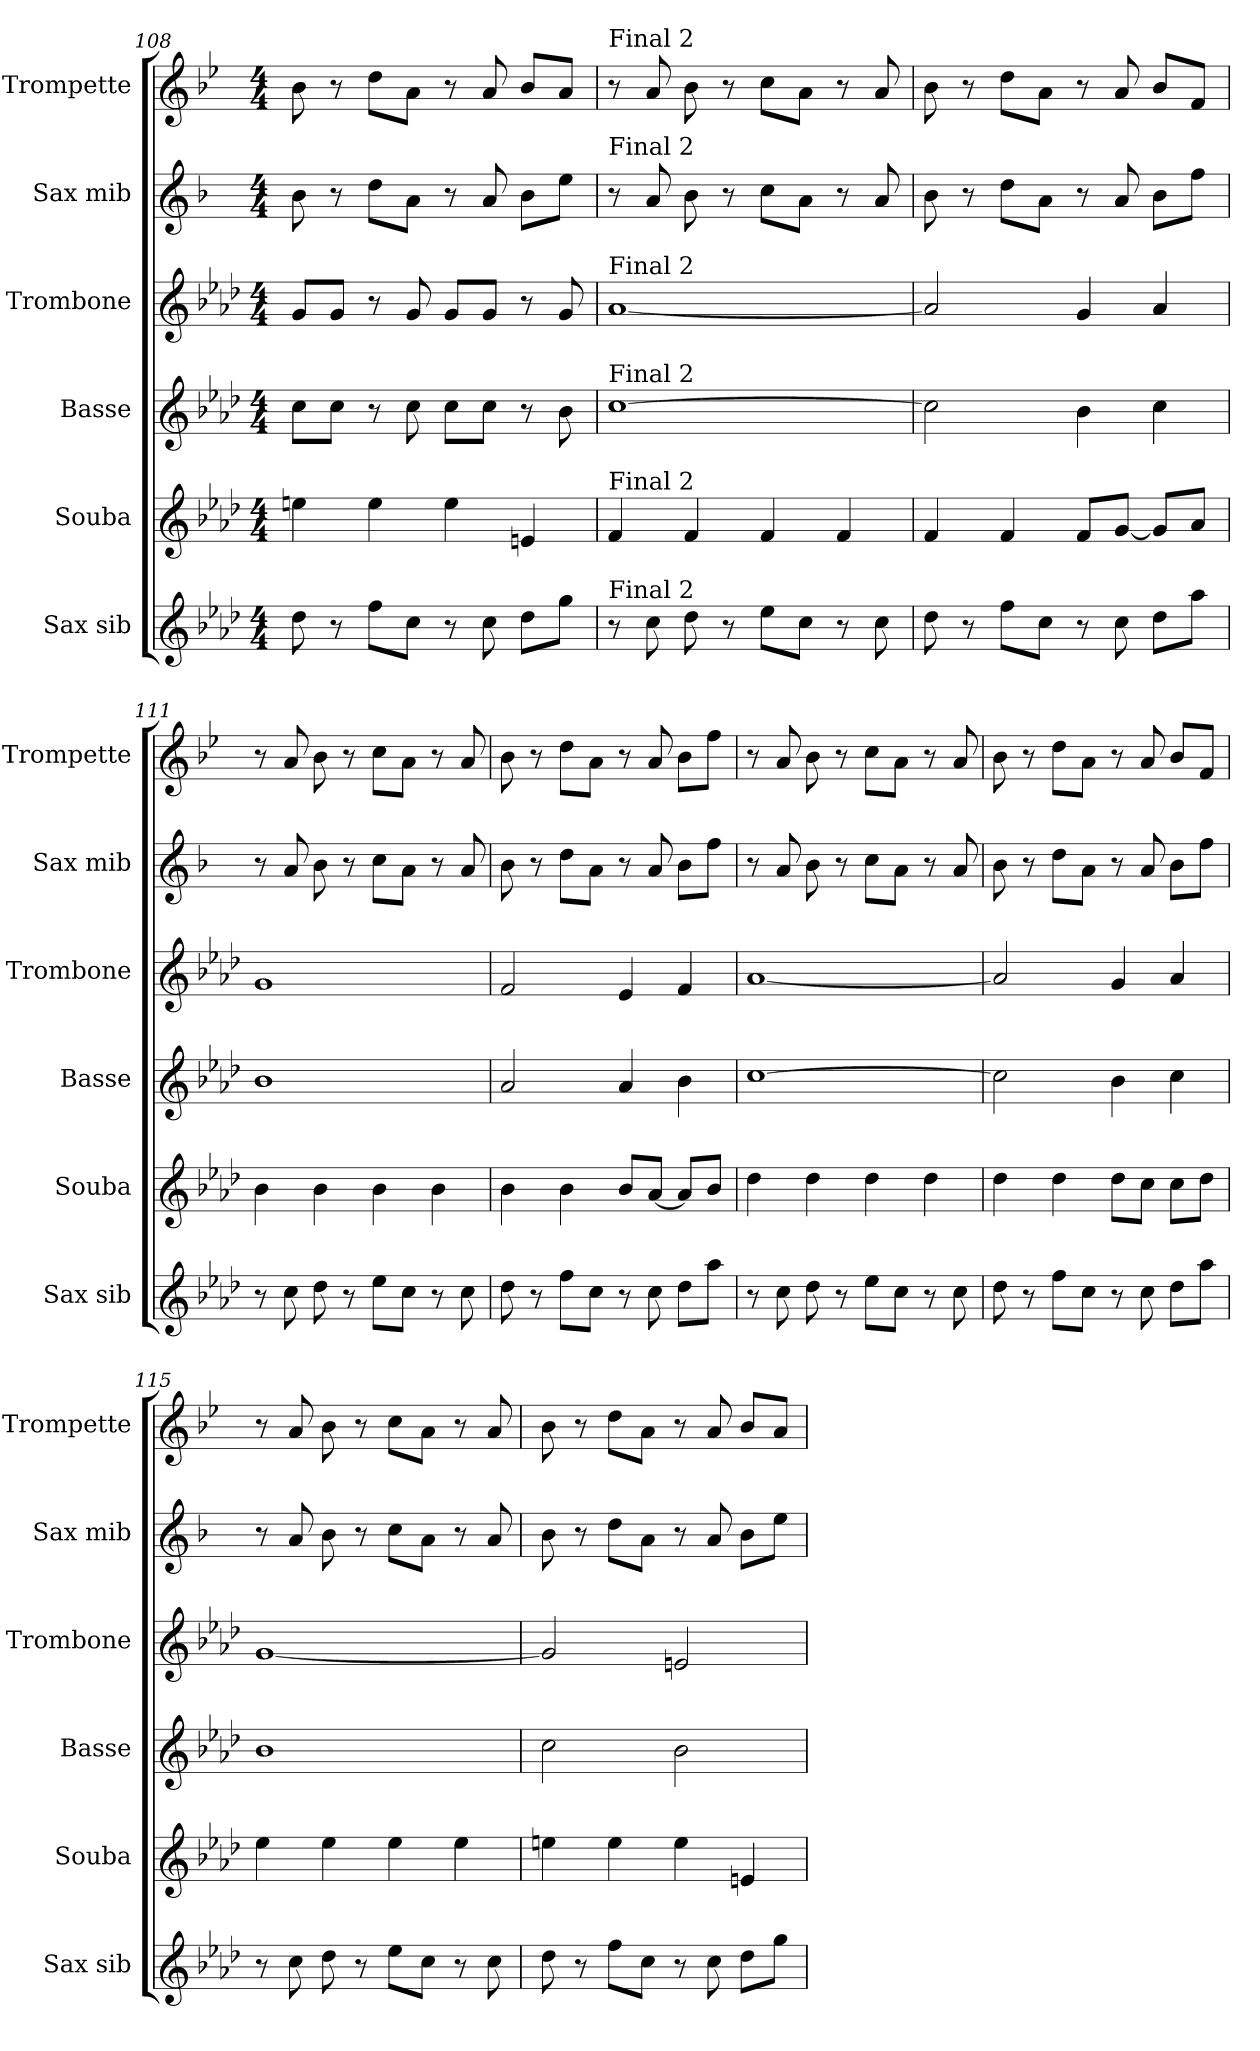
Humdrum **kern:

**kern	**kern	**kern	**kern	**kern	**kern
*part6	*part5	*part4	*part3	*part2	*part1
*staff6	*staff5	*staff4	*staff3	*staff2	*staff1
*I"Sax sib	*I"Souba	*I"Basse	*I"Trombone	*I"Sax mib	*I"Trompette
*I'Sax sib	*I'Souba	*I'Basse	*I'Trombone	*I'Sax mib	*I'Trompette
*clefG2	*clefG2	*clefG2	*clefG2	*clefG2	*clefG2
*ITrd8c14	*ITrd15c26	*ITrd8c14	*ITrd8c14	*ITrd5c9	*ITrd1c2
*k[b-e-a-d-]	*k[b-e-a-d-]	*k[b-e-a-d-]	*k[b-e-a-d-]	*k[b-e-a-d-]	*k[b-e-a-d-]
*M4/4	*M4/4	*M4/4	*M4/4	*M4/4	*M4/4
=108	=108	=108	=108	=108	=108
8d-	4En	8cL	8GL	8d-	8a-
8r	.	8cJ	8GJ	8r	8r
8fL	4E	8r	8r	8fL	8ccL
8cJ	.	8c	8G	8cJ	8gJ
8r	4E	8cL	8GL	8r	8r
8c	.	8cJ	8GJ	8c	8g
8d-L	4EEn	8r	8r	8d-L	8a-L
8gJ	.	8B-	8G	8gJ	8gJ
=109	=109	=109	=109	=109	=109
!	!	!	!	!	!LO:TX:t=Final 2
!	!	!	!	!LO:TX:t=Final 2	!
!	!	!	!LO:TX:t=Final 2	!	!
!	!	!LO:TX:t=Final 2	!	!	!
!	!LO:TX:t=Final 2	!	!	!	!
!LO:TX:t=Final 2	!	!	!	!	!
8r	4FF	[1c	[1A-	8r	8r
8c	.	.	.	8c	8g
8d-	4FF	.	.	8d-	8a-
8r	.	.	.	8r	8r
8e-L	4FF	.	.	8e-L	8b-L
8cJ	.	.	.	8cJ	8gJ
8r	4FF	.	.	8r	8r
8c	.	.	.	8c	8g
=110	=110	=110	=110	=110	=110
8d-	4FF	2c]	2A-]	8d-	8a-
8r	.	.	.	8r	8r
8fL	4FF	.	.	8fL	8ccL
8cJ	.	.	.	8cJ	8gJ
8r	8FFL	4B-	4G	8r	8r
8c	[8GGJ	.	.	8c	8g
8d-L	8GGL]	4c	4A-	8d-L	8a-L
8a-J	8AA-J	.	.	8a-J	8e-J
=111	=111	=111	=111	=111	=111
8r	4BB-	1B-	1G	8r	8r
8c	.	.	.	8c	8g
8d-	4BB-	.	.	8d-	8a-
8r	.	.	.	8r	8r
8e-L	4BB-	.	.	8e-L	8b-L
8cJ	.	.	.	8cJ	8gJ
8r	4BB-	.	.	8r	8r
8c	.	.	.	8c	8g
=112	=112	=112	=112	=112	=112
8d-	4BB-	2A-	2F	8d-	8a-
8r	.	.	.	8r	8r
8fL	4BB-	.	.	8fL	8ccL
8cJ	.	.	.	8cJ	8gJ
8r	8BB-L	4A-	4E-	8r	8r
8c	[8AA-J	.	.	8c	8g
8d-L	8AA-L]	4B-	4F	8d-L	8a-L
8a-J	8BB-J	.	.	8a-J	8ee-J
=113	=113	=113	=113	=113	=113
8r	4D-	[1c	[1A-	8r	8r
8c	.	.	.	8c	8g
8d-	4D-	.	.	8d-	8a-
8r	.	.	.	8r	8r
8e-L	4D-	.	.	8e-L	8b-L
8cJ	.	.	.	8cJ	8gJ
8r	4D-	.	.	8r	8r
8c	.	.	.	8c	8g
=114	=114	=114	=114	=114	=114
8d-	4D-	2c]	2A-]	8d-	8a-
8r	.	.	.	8r	8r
8fL	4D-	.	.	8fL	8ccL
8cJ	.	.	.	8cJ	8gJ
8r	8D-L	4B-	4G	8r	8r
8c	8CJ	.	.	8c	8g
8d-L	8CL	4c	4A-	8d-L	8a-L
8a-J	8D-J	.	.	8a-J	8e-J
=115	=115	=115	=115	=115	=115
8r	4E-	1B-	[1G	8r	8r
8c	.	.	.	8c	8g
8d-	4E-	.	.	8d-	8a-
8r	.	.	.	8r	8r
8e-L	4E-	.	.	8e-L	8b-L
8cJ	.	.	.	8cJ	8gJ
8r	4E-	.	.	8r	8r
8c	.	.	.	8c	8g
=116	=116	=116	=116	=116	=116
8d-	4En	2c	2G]	8d-	8a-
8r	.	.	.	8r	8r
8fL	4E	.	.	8fL	8ccL
8cJ	.	.	.	8cJ	8gJ
8r	4E	2B-	2En	8r	8r
8c	.	.	.	8c	8g
8d-L	4EEn	.	.	8d-L	8a-L
8gJ	.	.	.	8gJ	8gJ
=	=	=	=	=	=
*-	*-	*-	*-	*-	*-
